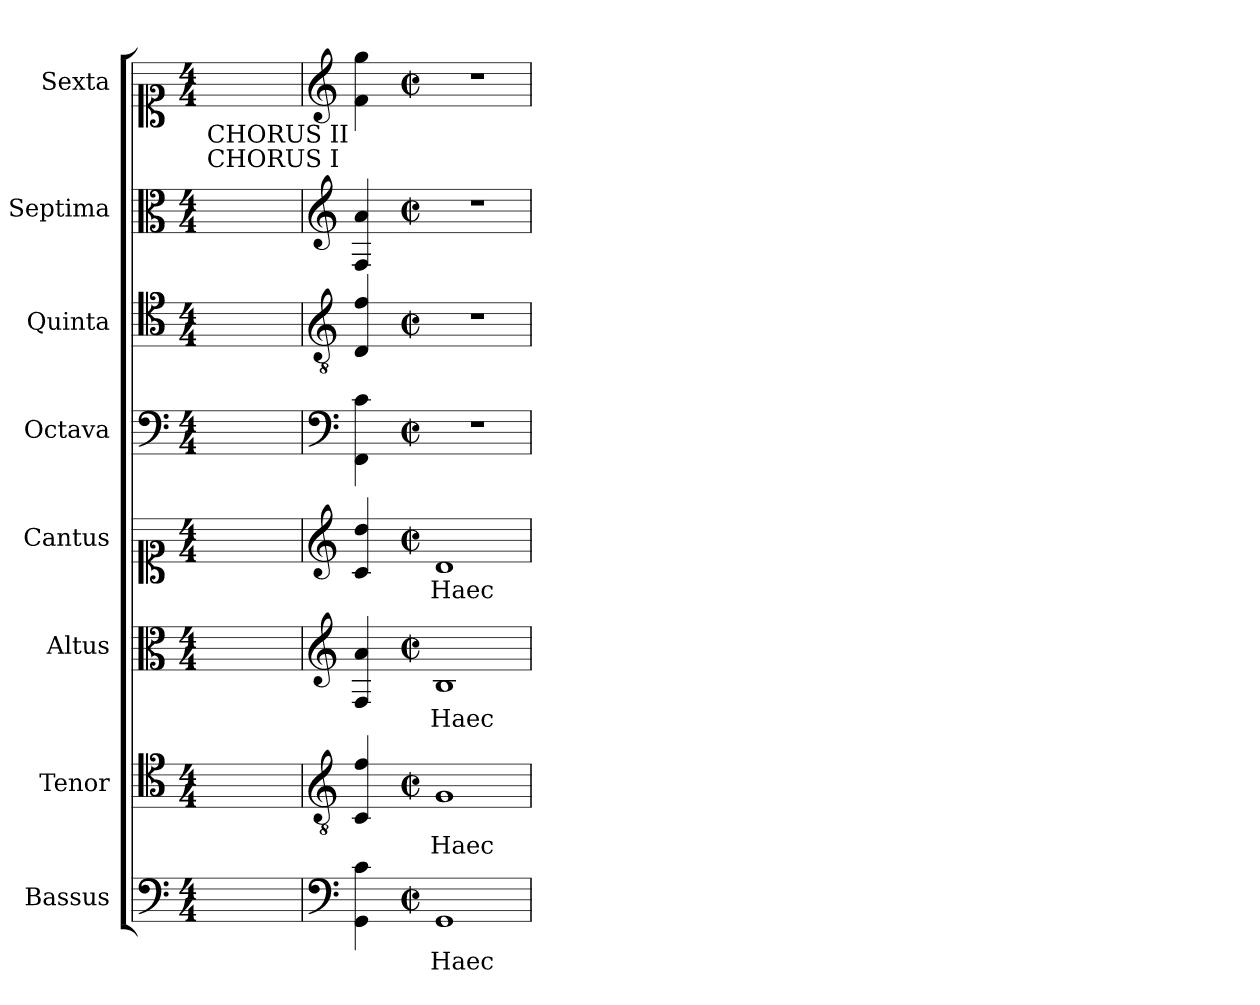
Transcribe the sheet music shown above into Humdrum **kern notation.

**kern	**text	**kern	**text	**kern	**text	**kern	**text	**kern	**kern	**kern	**kern
*part8	*part8	*part7	*part7	*part6	*part6	*part5	*part5	*part4	*part3	*part2	*part1
*staff8	*staff8	*staff7	*staff7	*staff6	*staff6	*staff5	*staff5	*staff4	*staff3	*staff2	*staff1
*I"Bassus	*	*I"Tenor	*	*I"Altus	*	*I"Cantus	*	*I"Octava	*I"Quinta	*I"Septima	*I"Sexta
*I'B.	*	*I'T.	*	*I'A.	*	*I'S.	*	*	*I'T.	*I'A.	*I'S.
!!LO:PB:g=z
*clefF4	*	*clefC4	*	*clefC3	*	*clefC1	*	*clefF4	*clefC4	*clefC3	*clefC1
*	*	*ITrd7c12	*	*	*	*	*	*	*ITrd7c12	*	*
*k[]	*	*k[]	*	*k[]	*	*k[]	*	*k[]	*k[]	*k[]	*k[]
*C:	*	*C:	*	*C:	*	*C:	*	*C:	*C:	*C:	*C:
*M4/4	*	*M4/4	*	*M4/4	*	*M4/4	*	*M4/4	*M4/4	*M4/4	*M4/4
=1	=1	=1	=1	=1	=1	=1	=1	=1	=1	=1	=1
!	!	!	!	!	!	!	!	!	!	!	!LO:TX:b:t=CHORUS II
!	!	!	!	!	!	!	!	!	!	!	!LO:TX:b:t=CHORUS I
1ryy	.	1ryy	.	1ryy	.	1ryy	.	1ryy	1ryy	1ryy	1ryy
=2	=2	=2	=2	=2	=2	=2	=2	=2	=2	=2	=2
*clefF4	*	*clefGv2	*	*clefG2	*	*clefG2	*	*clefF4	*clefGv2	*clefG2	*clefG2
4GGi\ 4ci	.	4CCi/ 4Fi	.	4Fi/ 4ai	.	4ci/ 4ddi	.	4FFi\ 4ci	4DDi/ 4Fi	4Fi/ 4ai	4fi\ 4ggi
=1-	=1-	=1-	=1-	=1-	=1-	=1-	=1-	=1-	=1-	=1-	=1-
*M2/2	*	*M2/2	*	*M2/2	*	*M2/2	*	*M2/2	*M2/2	*M2/2	*M2/2
*met(c|)	*	*met(c|)	*	*met(c|)	*	*met(c|)	*	*met(c|)	*met(c|)	*met(c|)	*met(c|)
!	!LO:LY:b:color=#000000	!	!	!	!	!	!	!	!	!	!
!	!	!	!LO:LY:b:color=#000000	!	!	!	!	!	!	!	!
!	!	!	!	!	!LO:LY:b:color=#000000	!	!	!	!	!	!
!	!	!	!	!	!	!	!LO:LY:b:color=#000000	!	!	!	!
1GGi	Haec	1GGi	Haec	1Bi	Haec	1di	Haec	1r	1r	1r	1r
=	=	=	=	=	=	=	=	=	=	=	=
*-	*-	*-	*-	*-	*-	*-	*-	*-	*-	*-	*-
